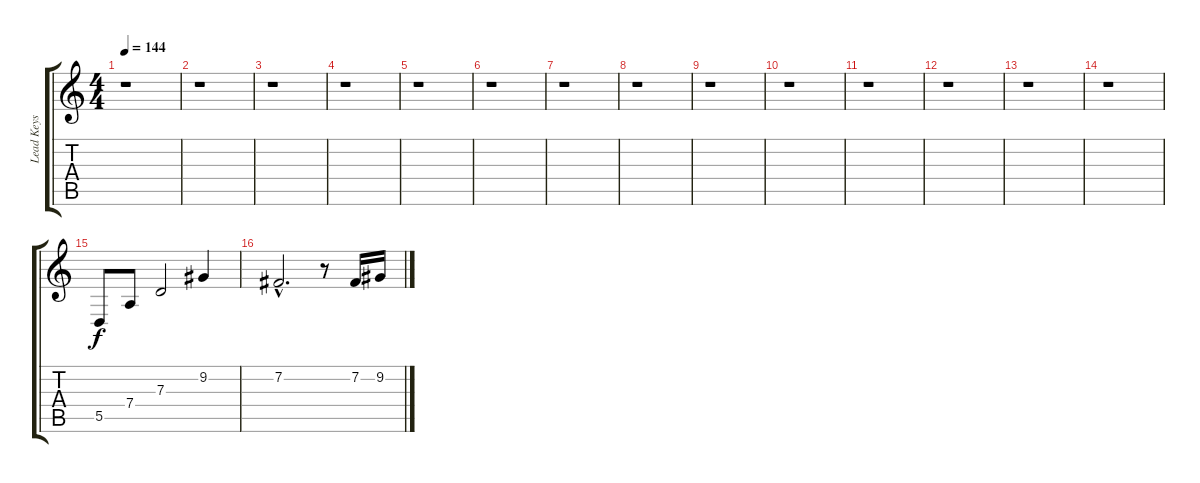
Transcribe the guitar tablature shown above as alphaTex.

\track ("Lead Keys" "Lead Keys") {instrument pad1newage}
\staff {score tabs}
\tuning (E4 B3 G3 D3 A2 E2) {hide}
\ts (4 4)
\tempo 144
\clef g2
\ks c
r.1{dy f} |
r.1 |
r.1 |
r.1 |
r.1 |
r.1 |
\section ("" "")
r.1 |
r.1 |
r.1 |
r.1 |
r.1 |
r.1 |
r.1 |
r.1 |
\section ("" "")
5.5.8{volume 16 balance 8 instrument pad1newage} 7.4.8 7.3.2 9.2.4 |
7.2{hac}.2{d} r.8 7.2.16 9.2.16
